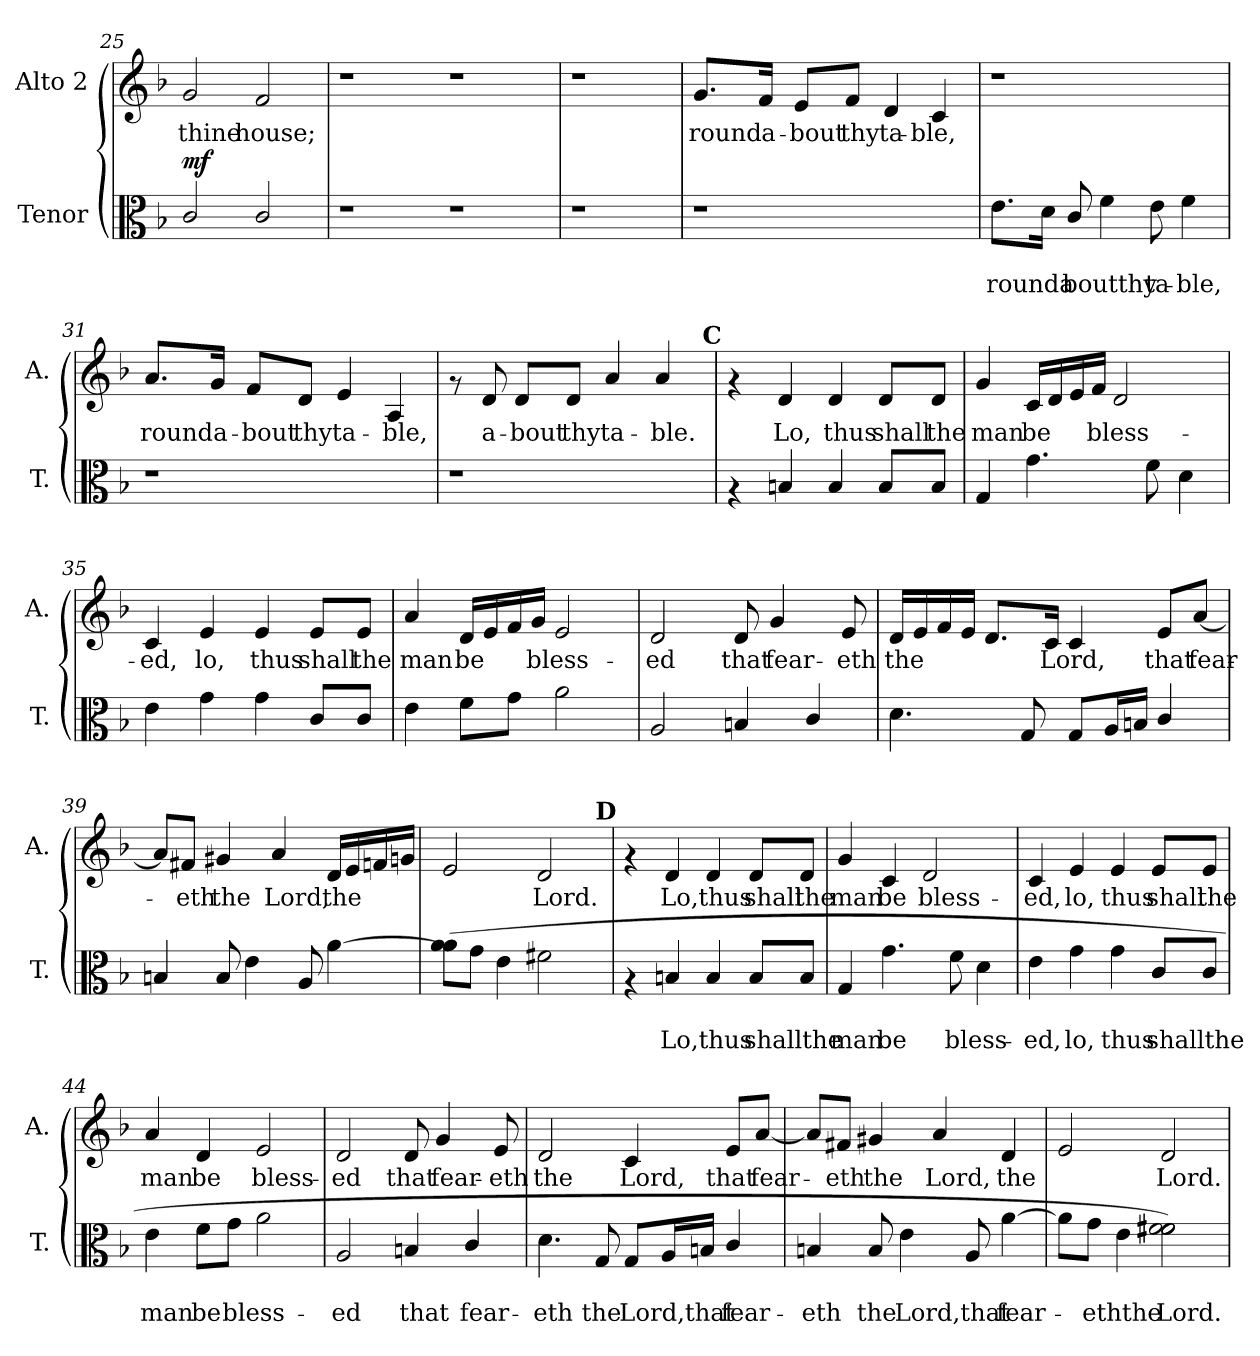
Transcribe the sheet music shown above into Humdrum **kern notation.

**kern	**text	**text	**dynam	**kern	**text
*part2	*part2	*part2	*part2	*part1	*part1
*staff2	*staff2	*staff2	*staff2	*staff1	*staff1
*I"Tenor	*	*	*	*I"Alto 2	*
*I'T.	*	*	*	*I'A.	*
!!LO:PB:g=z
*clefC3	*	*	*	*clefG2	*
*k[b-]	*	*	*	*k[b-]	*
*F:	*	*	*	*F:	*
=25	=25	=25	=25	=25	=25
!	!	!	!LO:DY:b	!	!LO:LY:b
2c/	.	.	mf	2g/	thine
!	!	!	!	!	!LO:LY:b
2c/	.	.	.	2f/	house;
=26	=26	=26	=26	=26	=26
1r	.	.	.	1r	.
1r	.	.	.	1r	.
=27	=27	=27	=27	=27	=27
1r	.	.	.	1r	.
=28	=28	=28	=28	=28	=28
1r	.	.	.	1r	.
=29	=29	=29	=29	=29	=29
!	!	!	!	!	!LO:LY:b
1r	.	.	.	8.g/L	round
!	!	!	!	!	!LO:LY:b
.	.	.	.	16f/Jk	a-
!	!	!	!	!	!LO:LY:b
.	.	.	.	8e/L	-bout
!	!	!	!	!	!LO:LY:b
.	.	.	.	8f/J	thy
!	!	!	!	!	!LO:LY:b
.	.	.	.	4d/	ta-
!	!	!	!	!	!LO:LY:b
.	.	.	.	4c/	-ble,
=30	=30	=30	=30	=30	=30
!	!	!LO:LY:b	!	!	!
8.e\L	.	rounda	.	1r	.
16d\Jk	.	.	.	.	.
!	!	!LO:LY:b	!	!	!
8c/	.	boutthy	.	.	.
4f\	.	.	.	.	.
!	!	!LO:LY:b	!	!	!
8e\	.	ta-	.	.	.
!	!	!LO:LY:b	!	!	!
4f\	.	-ble,	.	.	.
=31	=31	=31	=31	=31	=31
!	!	!	!	!	!LO:LY:b
1r	.	.	.	8.a/L	round
!	!	!	!	!	!LO:LY:b
.	.	.	.	16g/Jk	a-
!	!	!	!	!	!LO:LY:b
.	.	.	.	8f/L	-bout
!	!	!	!	!	!LO:LY:b
.	.	.	.	8d/J	thy
!	!	!	!	!	!LO:LY:b
.	.	.	.	4e/	ta-
!	!	!	!	!	!LO:LY:b
.	.	.	.	4A/	-ble,
!!LO:LB:g=z
=32	=32	=32	=32	=32	=32
*	*	*	*	*^	*
1r	.	.	.	8rf	2ryy	.
!	!	!	!	!	!	!LO:LY:b
.	.	.	.	8d/	.	a-
!	!	!	!	!	!	!LO:LY:b
.	.	.	.	8d/L	.	-bout
!	!	!	!	!	!	!LO:LY:b
.	.	.	.	8d/J	.	thy
!	!	!	!	!	!	!LO:LY:b
.	.	.	.	4a/	4...ryy	ta-
!	!	!	!	!	!	!LO:LY:b
.	.	.	.	4a/	.	-ble.
!	!	!	!	!	!LO:TX:a:B:t=C	!
.	.	.	.	.	32ryy	.
*	*	*	*	*v	*v	*
=33	=33	=33	=33	=33	=33
4rG	.	.	.	4rf	.
!	!	!	!	!	!LO:LY:b
4Bn/	.	.	.	4d/	Lo,
!	!	!	!	!	!LO:LY:b
4B/	.	.	.	4d/	thus
!	!	!	!	!	!LO:LY:b
8B/L	.	.	.	8d/L	shall
!	!	!	!	!	!LO:LY:b
8B/J	.	.	.	8d/J	the
=34	=34	=34	=34	=34	=34
!	!	!	!	!	!LO:LY:b
4G/	.	.	.	4g/	man
!	!	!	!	!	!LO:LY:b
4.g\	.	.	.	16c/LL	be
.	.	.	.	16d/	.
.	.	.	.	16e/	.
!	!	!	!	!	!LO:LY:b
.	.	.	.	16f/JJ	bless-
.	.	.	.	2d/	.
8f\	.	.	.	.	.
4d\	.	.	.	.	.
=35	=35	=35	=35	=35	=35
!	!	!	!	!	!LO:LY:b
4e\	.	.	.	4c/	-ed,
!	!	!	!	!	!LO:LY:b
4g\	.	.	.	4e/	lo,
!	!	!	!	!	!LO:LY:b
4g\	.	.	.	4e/	thus
!	!	!	!	!	!LO:LY:b
8c/L	.	.	.	8e/L	shall
!	!	!	!	!	!LO:LY:b
8c/J	.	.	.	8e/J	the
!!LO:LB:g=z
=36	=36	=36	=36	=36	=36
!	!	!	!	!	!LO:LY:b
4e\	.	.	.	4a/	man
!	!	!	!	!	!LO:LY:b
8f\L	.	.	.	16d/LL	be
.	.	.	.	16e/	.
8g\J	.	.	.	16f/	.
!	!	!	!	!	!LO:LY:b
.	.	.	.	16g/JJ	bless-
2a\	.	.	.	2e/	.
=37	=37	=37	=37	=37	=37
!	!	!	!	!	!LO:LY:b
2A/	.	.	.	2d/	-ed
!	!	!	!	!	!LO:LY:b
4Bn/	.	.	.	8d/	that
!	!	!	!	!	!LO:LY:b
.	.	.	.	4g/	fear-
4c/	.	.	.	.	.
!	!	!	!	!	!LO:LY:b
.	.	.	.	8e/	-eth
=38	=38	=38	=38	=38	=38
!	!	!	!	!	!LO:LY:b
4.d\	.	.	.	16d/LL	the
.	.	.	.	16e/	.
.	.	.	.	16f/	.
.	.	.	.	16e/JJ	.
.	.	.	.	8.d/L	.
8G/	.	.	.	.	.
!	!	!	!	!	!LO:LY:b
.	.	.	.	16c/Jk	Lord,
8G/L	.	.	.	4c/	.
16A/L	.	.	.	.	.
16Bn/JJ	.	.	.	.	.
!	!	!	!	!	!LO:LY:b
4c/	.	.	.	8e/L	that
!	!	!	!	!	!LO:LY:b
.	.	.	.	[<8a/J	fear-
=39	=39	=39	=39	=39	=39
4Bn/	.	.	.	8a/L]	.
!	!	!	!	!	!LO:LY:b
.	.	.	.	8f#X/J	-eth
!	!	!	!	!	!LO:LY:b
8B/	.	.	.	4g#X/	the
4e\	.	.	.	.	.
!	!	!	!	!	!LO:LY:b
.	.	.	.	4a/	Lord,
8A/	.	.	.	.	.
!	!	!	!	!	!LO:LY:b
[<4a\	.	.	.	16d/LL	the
.	.	.	.	16e/	.
.	.	.	.	16fn/	.
.	.	.	.	16gn/JJ	.
!!LO:LB:g=z
=40	=40	=40	=40	=40	=40
*	*	*	*	*^	*
(<8a\] 8a\ 8a\L	.	.	.	2e/	2...ryy	.
8g\J	.	.	.	.	.	.
4e\	.	.	.	.	.	.
!	!	!	!	!	!	!LO:LY:b
2f#X\	.	.	.	2d/	.	Lord.
!	!	!	!	!	!LO:TX:a:B:t=D	!
.	.	.	.	.	16ryy	.
*	*	*	*	*v	*v	*
=41	=41	=41	=41	=41	=41
4rG	.	.	.	4rf	.
!	!	!LO:LY:b	!	!	!LO:LY:b
4Bn/	.	Lo,thus	.	4d/	Lo,
!	!	!	!	!	!LO:LY:b
4B/	.	.	.	4d/	thus
!	!	!LO:LY:b	!	!	!LO:LY:b
8B/L	.	shallthe	.	8d/L	shall
!	!	!	!	!	!LO:LY:b
8B/J	.	.	.	8d/J	the
=42	=42	=42	=42	=42	=42
!	!	!LO:LY:b	!	!	!LO:LY:b
4G/	.	man	.	4g/	man
!	!	!LO:LY:b	!	!	!LO:LY:b
4.g\	.	be	.	4c/	be
!	!	!	!	!	!LO:LY:b
.	.	.	.	2d/	bless-
!	!	!LO:LY:b	!	!	!
8f\	.	bless-	.	.	.
4d\	.	.	.	.	.
=43	=43	=43	=43	=43	=43
!	!	!LO:LY:b	!	!	!LO:LY:b
4e\	.	-ed,	.	4c/	-ed,
!	!	!LO:LY:b	!	!	!LO:LY:b
4g\	.	lo,	.	4e/	lo,
!	!	!LO:LY:b	!	!	!LO:LY:b
4g\	.	thus	.	4e/	thus
!	!	!LO:LY:b	!	!	!LO:LY:b
8c/L	.	shallthe	.	8e/L	shall
!	!	!	!	!	!LO:LY:b
8c/J	.	.	.	8e/J	the
=44	=44	=44	=44	=44	=44
!	!	!LO:LY:b	!	!	!LO:LY:b
4e\	.	man	.	4a/	man
!	!	!LO:LY:b	!	!	!LO:LY:b
8f\L	.	be	.	4d/	be
!	!	!LO:LY:b	!	!	!
8g\J	.	bless-	.	.	.
!	!	!	!	!	!LO:LY:b
2a\	.	.	.	2e/	bless-
!!LO:LB:g=z
=45	=45	=45	=45	=45	=45
!	!	!LO:LY:b	!	!	!LO:LY:b
2A/	.	-ed	.	2d/	-ed
!	!	!LO:LY:b	!	!	!LO:LY:b
4Bn/	.	that	.	8d/	that
!	!	!	!	!	!LO:LY:b
.	.	.	.	4g/	fear-
!	!	!LO:LY:b	!	!	!
4c/	.	fear-	.	.	.
!	!	!	!	!	!LO:LY:b
.	.	.	.	8e/	-eth
=46	=46	=46	=46	=46	=46
!	!	!LO:LY:b	!	!	!LO:LY:b
4.d\	.	-eth	.	2d/	the
!	!	!LO:LY:b	!	!	!
8G/	.	the	.	.	.
!	!	!LO:LY:b	!	!	!LO:LY:b
8G/L	.	Lord,that	.	4c/	Lord,
16A/L	.	.	.	.	.
16Bn/JJ	.	.	.	.	.
!	!	!LO:LY:b	!	!	!LO:LY:b
4c/	.	fear-	.	8e/L	that
!	!	!	!	!	!LO:LY:b
.	.	.	.	[<8a/J	fear-
=47	=47	=47	=47	=47	=47
!	!	!LO:LY:b	!	!	!
4Bn/	.	-eth	.	8a/L]	.
!	!	!	!	!	!LO:LY:b
.	.	.	.	8f#X/J	-eth
!	!	!LO:LY:b	!	!	!LO:LY:b
8B/	.	the	.	4g#X/	the
!	!	!LO:LY:b	!	!	!
4e\	.	Lord,that	.	.	.
!	!	!	!	!	!LO:LY:b
.	.	.	.	4a/	Lord,
8A/	.	.	.	.	.
!	!	!LO:LY:b	!	!	!LO:LY:b
[>4a\	.	fear-	.	4d/	the
=48	=48	=48	=48	=48	=48
8a\L]	.	.	.	2e/	.
!	!	!LO:LY:b	!	!	!
8g\J	.	-eththe	.	.	.
4e\	.	.	.	.	.
!	!	!LO:LY:b	!	!	!LO:LY:b
2f#X\ 2f#X\ 2f#X\)	.	Lord.	.	2d/	Lord.-
=	=	=	=	=	=
*-	*-	*-	*-	*-	*-
